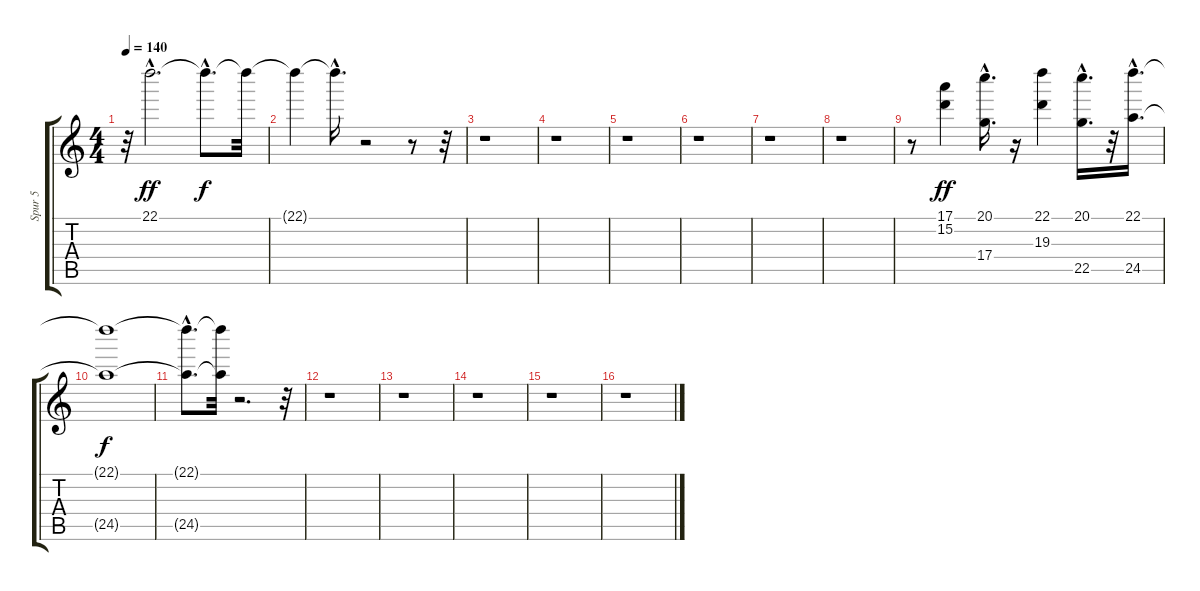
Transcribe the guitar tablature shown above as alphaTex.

\track ("Spur 5" "Spur 5") {instrument overdrivenguitar}
\staff {score tabs}
\tuning (E4 B3 G3 D3 A2 E2) {hide}
\ts (4 4)
\tempo 140
\clef g2
\ks c
r.32{dy f} 22.1{hac}.2{d dy ff} 22.1{hac t}.8{d dy f} 22.1{t}.32 |
22.1{t}.4 22.1{hac t}.16{d} r.2 r.8 r.32 |
r.1 |
r.1 |
r.1 |
r.1 |
r.1 |
r.1 |
r.8 (17.1 15.2).4{dy ff} (20.1{hac} 17.4{hac}).16{d} r.16 (22.1 19.3).4 (20.1{hac} 22.5{hac}).16{d} r.32 (22.1{hac} 24.5{hac}).16{d} |
(22.1{t} 24.5{t}).1{dy f} |
(22.1{hac t} 24.5{hac t}).8{d} (22.1{t} 24.5{t}).32 r.2{d} r.32 |
r.1 |
r.1 |
r.1 |
r.1 |
r.1
